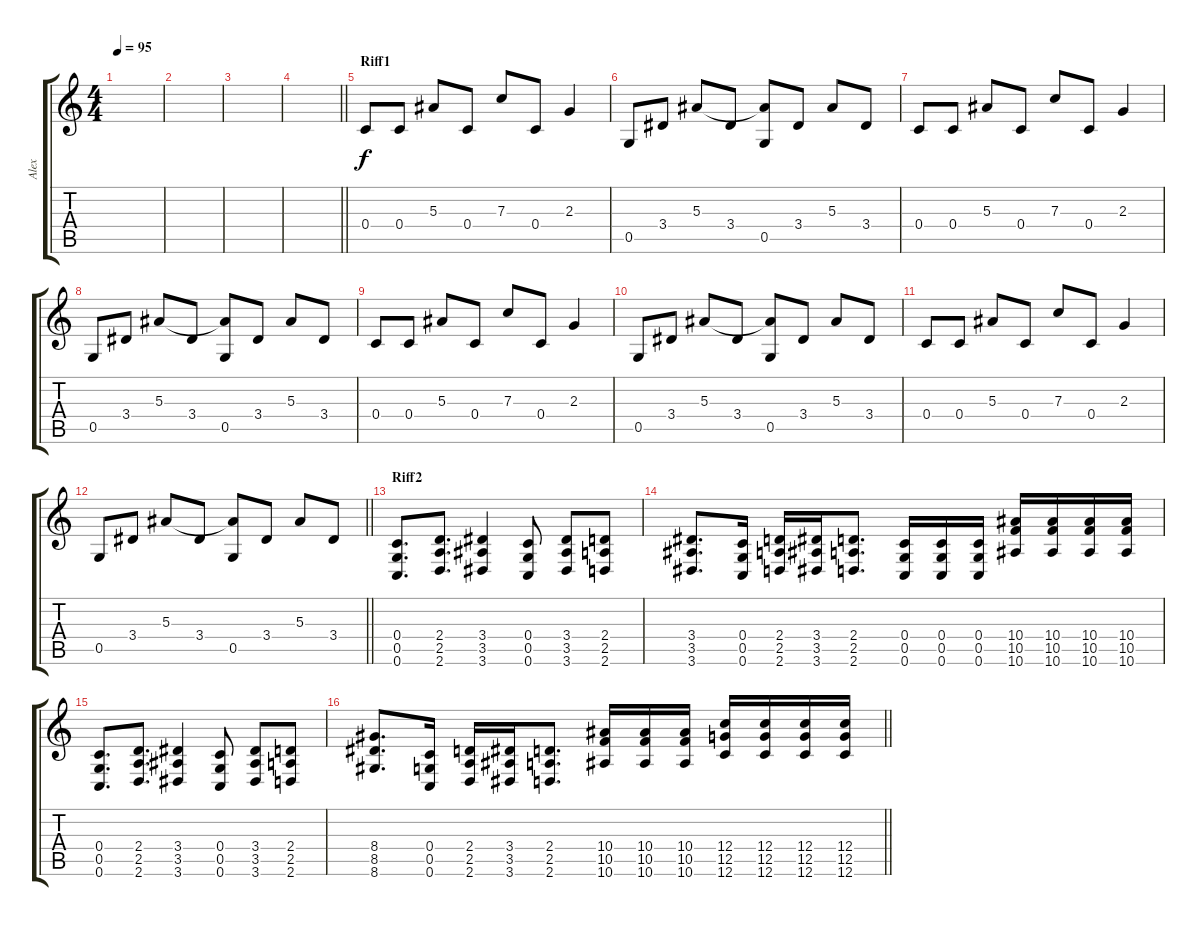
\track ("Alex" "Alex") {instrument distortionguitar}
\staff {score tabs}
\tuning (D4 A3 F3 C3 G2 C2) {hide}
\ts (4 4)
\tempo 95
\clef g2
\ks c
|
|
|
\barLineRight lightlight
|
\section ("" "Riff1")
0.4.8{instrument acousticguitarsteel} 0.4.8 5.3.8 0.4.8 7.3.8 0.4.8 2.3.4 |
0.5.8 3.4.8 5.3.8 3.4.8 (5.3{t} 0.5).8 3.4.8 5.3.8 3.4.8 |
0.4.8{instrument acousticguitarsteel} 0.4.8 5.3.8 0.4.8 7.3.8 0.4.8 2.3.4 |
0.5.8 3.4.8 5.3.8 3.4.8 (5.3{t} 0.5).8 3.4.8 5.3.8 3.4.8 |
0.4.8{instrument acousticguitarsteel} 0.4.8 5.3.8 0.4.8 7.3.8 0.4.8 2.3.4 |
0.5.8 3.4.8 5.3.8 3.4.8 (5.3{t} 0.5).8 3.4.8 5.3.8 3.4.8 |
0.4.8{instrument acousticguitarsteel} 0.4.8 5.3.8 0.4.8 7.3.8 0.4.8 2.3.4 |
\barLineRight lightlight
0.5.8 3.4.8 5.3.8 3.4.8 (5.3{t} 0.5).8 3.4.8 5.3.8 3.4.8 |
\section ("" "Riff2")
(0.4 0.5 0.6).8{d instrument distortionguitar} (2.4 2.5 2.6).8{d} (3.4 3.5 3.6).4 (0.4 0.5 0.6).8 (3.4 3.5 3.6).8 (2.4 2.5 2.6).8 |
(3.4 3.5 3.6).8{d} (0.4 0.5 0.6).16 (2.4 2.5 2.6).16 (3.4 3.5 3.6).16 (2.4 2.5 2.6).8{d} (0.4 0.5 0.6).16 (0.4 0.5 0.6).16 (0.4 0.5 0.6).16 (10.4 10.5 10.6).16 (10.4 10.5 10.6).16 (10.4 10.5 10.6).16 (10.4 10.5 10.6).16 |
(0.4 0.5 0.6).8{d} (2.4 2.5 2.6).8{d} (3.4 3.5 3.6).4 (0.4 0.5 0.6).8 (3.4 3.5 3.6).8 (2.4 2.5 2.6).8 |
\barLineRight lightlight
(8.4 8.5 8.6).8{d} (0.4 0.5 0.6).16 (2.4 2.5 2.6).16 (3.4 3.5 3.6).16 (2.4 2.5 2.6).8{d} (10.4 10.5 10.6).16 (10.4 10.5 10.6).16 (10.4 10.5 10.6).16 (12.4 12.5 12.6).16 (12.4 12.5 12.6).16 (12.4 12.5 12.6).16 (12.4 12.5 12.6).16
